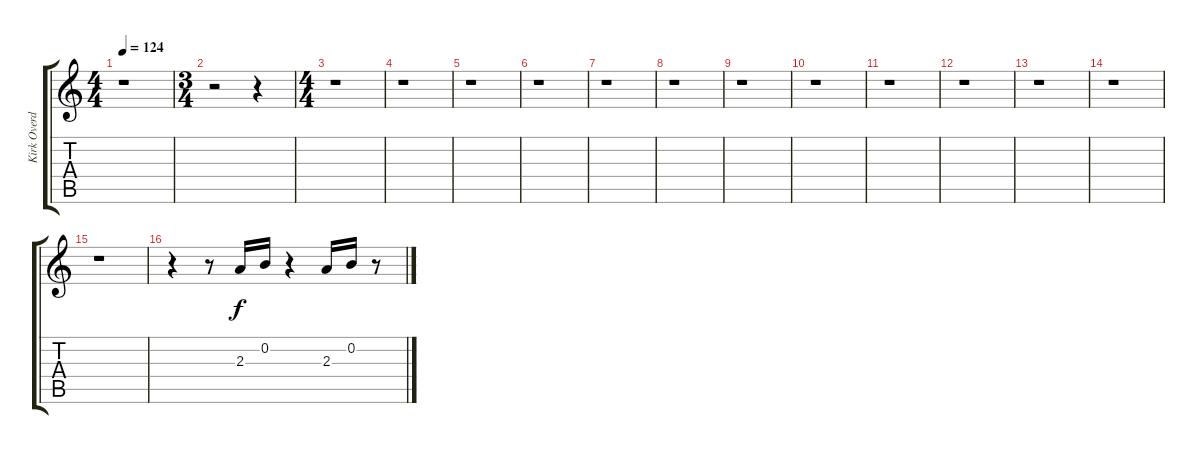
\track ("Kirk Overdrive" "Kirk Overd") {instrument overdrivenguitar}
\staff {score tabs}
\tuning (E4 B3 G3 D3 A2 E2) {hide}
\ts (4 4)
\tempo 124
\clef g2
\ks c
r.1{dy f} |
\ts (3 4)
r.2 r.4 |
\ts (4 4)
r.1 |
r.1 |
r.1 |
r.1 |
r.1 |
r.1 |
r.1 |
r.1 |
r.1 |
r.1 |
r.1 |
r.1 |
r.1 |
r.4 r.8 2.3.16 0.2.16 r.4 2.3.16 0.2.16 r.8
